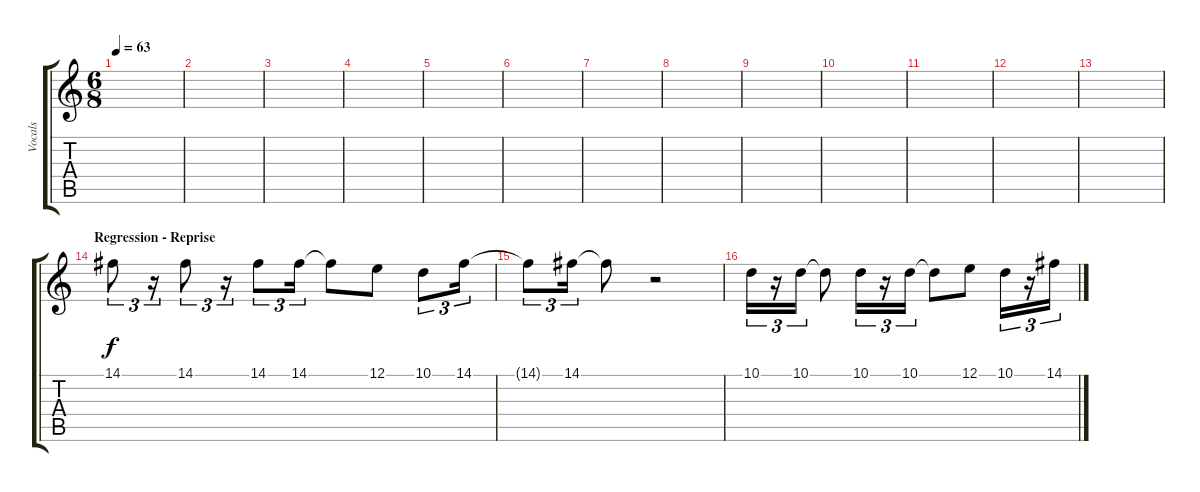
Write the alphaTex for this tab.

\track ("Vocals" "Vocals") {instrument synthvoice}
\staff {score tabs}
\tuning (E4 B3 G3 D3 A2 E2) {hide}
\ts (6 8)
\tempo 63
\clef g2
\ks c
|
|
|
|
|
|
|
|
|
|
|
|
|
\section ("" "Regression - Reprise")
14.1.8{tu (3 2)} r.16{tu (3 2)} 14.1.8{tu (3 2)} r.16{tu (3 2)} 14.1.8{tu (3 2)} 14.1.16{tu (3 2)} 14.1{t}.8 12.1.8 10.1.8{tu (3 2)} 14.1.16{tu (3 2)} |
14.1{t}.8{tu (3 2)} 14.1.16{tu (3 2)} 14.1{t}.8 r.2 |
10.1.16{tu (3 2)} r.16{tu (3 2)} 10.1.16{tu (3 2)} 10.1{t}.8 10.1.16{tu (3 2)} r.16{tu (3 2)} 10.1.16{tu (3 2)} 10.1{t}.8 12.1.8 10.1.16{tu (3 2)} r.16{tu (3 2)} 14.1.16{tu (3 2)}
